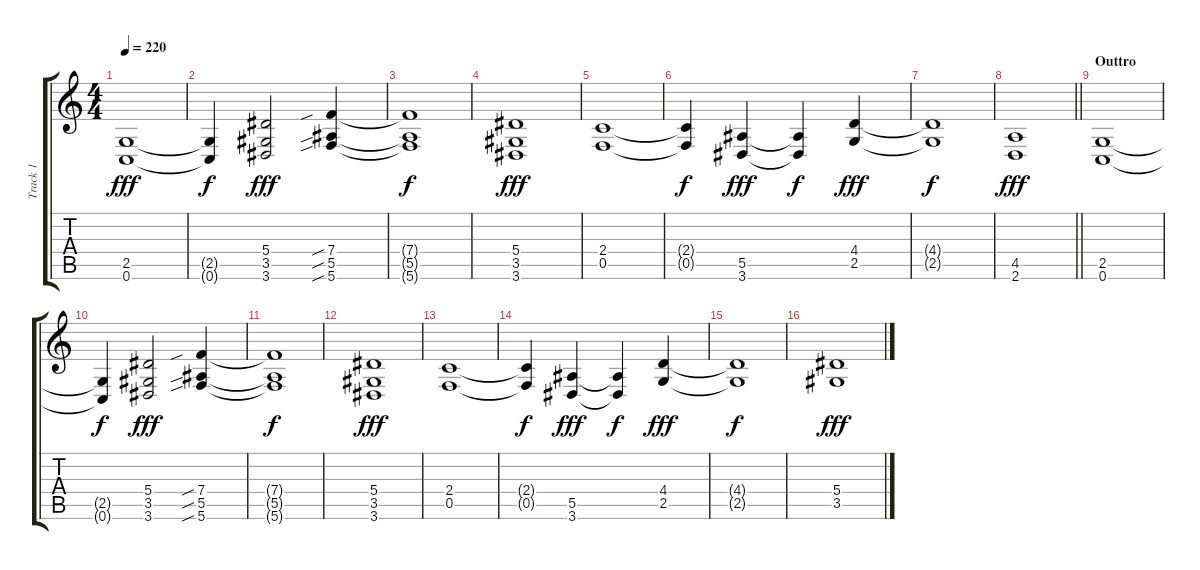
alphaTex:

\track ("Track 1" "Track 1") {instrument distortionguitar}
\staff {score tabs}
\tuning (C4 G3 Eb3 Bb2 F2 C2) {hide}
\ts (4 4)
\tempo 220
\clef g2
\ks c
(2.5 0.6).1{dy fff} |
(2.5{t} 0.6{t}).4{dy f} (5.4 3.5 3.6).2{dy fff} (7.4{sib} 5.5{sib} 5.6{sib}).4 |
(7.4{t} 5.5{t} 5.6{t}).1{dy f} |
(5.4 3.5 3.6).1{dy fff} |
(2.4 0.5).1 |
(2.4{t} 0.5{t}).4{dy f} (5.5 3.6).4{dy fff} (5.5{t} 3.6{t}).4{dy f} (4.4 2.5).4{dy fff} |
(4.4{t} 2.5{t}).1{dy f} |
\barLineRight lightlight
(4.5 2.6).1{dy fff} |
\section ("" "Outtro")
(2.5 0.6).1 |
(2.5{t} 0.6{t}).4{dy f} (5.4 3.5 3.6).2{dy fff} (7.4{sib} 5.5{sib} 5.6{sib}).4 |
(7.4{t} 5.5{t} 5.6{t}).1{dy f} |
(5.4 3.5 3.6).1{dy fff} |
(2.4 0.5).1 |
(2.4{t} 0.5{t}).4{dy f} (5.5 3.6).4{dy fff} (5.5{t} 3.6{t}).4{dy f} (4.4 2.5).4{dy fff} |
(4.4{t} 2.5{t}).1{dy f} |
(5.4 3.5).1{dy fff}
